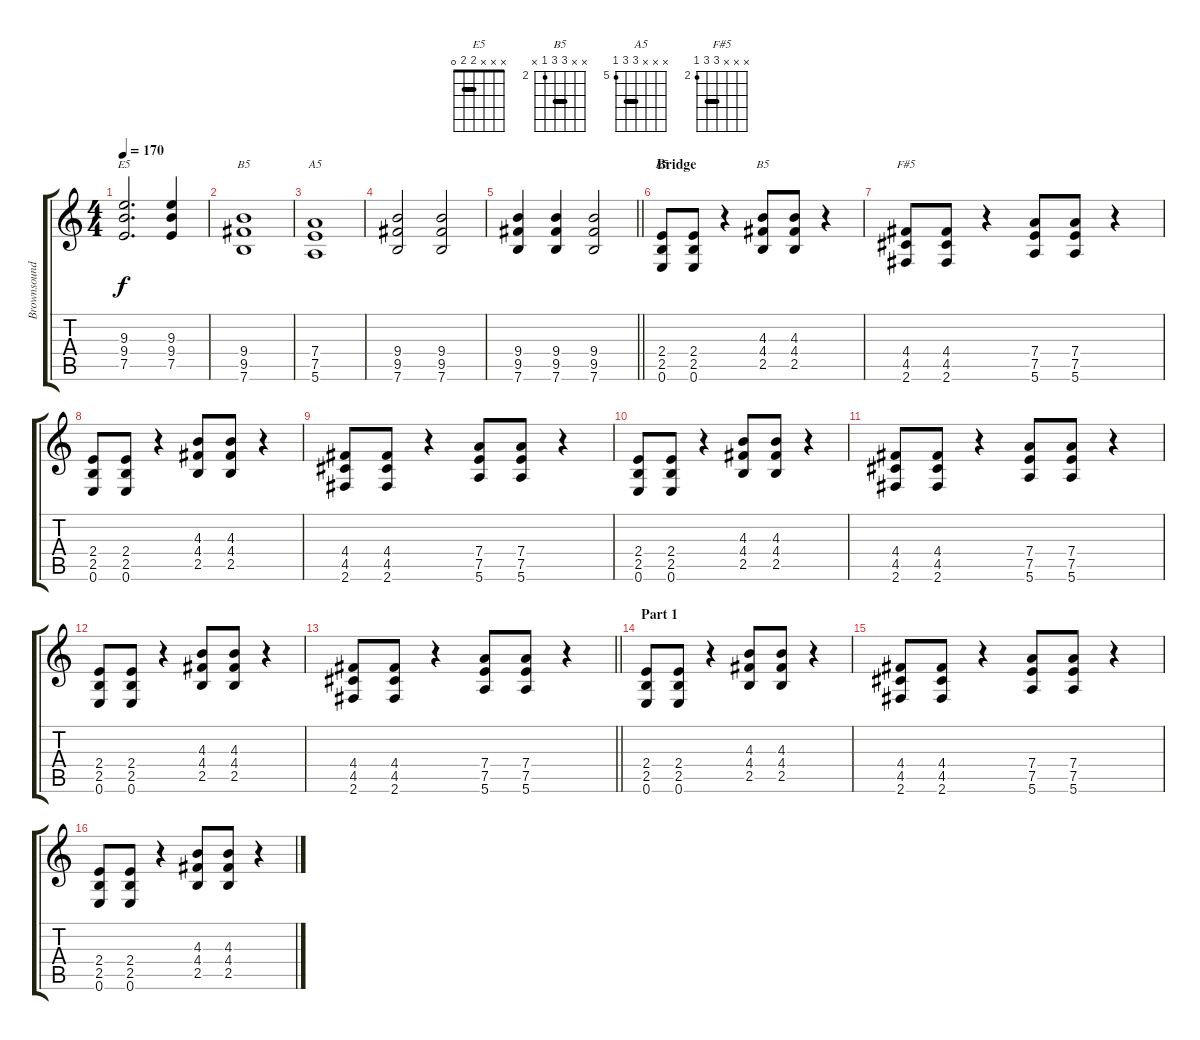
\track ("Brownsound (Lead-Guitar)" "Brownsound") {instrument overdrivenguitar}
\staff {score tabs}
\tuning (E4 B3 G3 D3 A2 E2) {hide}
\chord ("E5" x x 9 9 7 x) {firstfret 7 barre 9}
\chord ("B5" x x x 9 9 7) {firstfret 7 barre 9}
\chord ("A5" x x x 7 7 5) {firstfret 5 barre 7}
\chord ("E5" x x x 2 2 0) {barre 2}
\chord ("B5" x x 4 4 2 x) {firstfret 2 barre 4}
\chord ("F#5" x x x 4 4 2) {firstfret 2 barre 4}
\ts (4 4)
\tempo 170
\clef g2
\ks c
(9.3 9.4 7.5).2{d ch "E5" dy f} (9.3 9.4 7.5).4 |
(9.4 9.5 7.6).1{ch "B5"} |
(7.4 7.5 5.6).1{ch "A5"} |
(9.4 9.5 7.6).2 (9.4 9.5 7.6).2 |
\barLineRight lightlight
(9.4 9.5 7.6).4 (9.4 9.5 7.6).4 (9.4 9.5 7.6).2 |
\section ("" "Bridge")
(2.4 2.5 0.6).8{ch "E5"} (2.4 2.5 0.6).8 r.4 (4.3 4.4 2.5).8{ch "B5"} (4.3 4.4 2.5).8 r.4 |
(4.4 4.5 2.6).8{ch "F#5"} (4.4 4.5 2.6).8 r.4 (7.4 7.5 5.6).8 (7.4 7.5 5.6).8 r.4 |
(2.4 2.5 0.6).8 (2.4 2.5 0.6).8 r.4 (4.3 4.4 2.5).8 (4.3 4.4 2.5).8 r.4 |
(4.4 4.5 2.6).8 (4.4 4.5 2.6).8 r.4 (7.4 7.5 5.6).8 (7.4 7.5 5.6).8 r.4 |
(2.4 2.5 0.6).8 (2.4 2.5 0.6).8 r.4 (4.3 4.4 2.5).8 (4.3 4.4 2.5).8 r.4 |
(4.4 4.5 2.6).8 (4.4 4.5 2.6).8 r.4 (7.4 7.5 5.6).8 (7.4 7.5 5.6).8 r.4 |
(2.4 2.5 0.6).8 (2.4 2.5 0.6).8 r.4 (4.3 4.4 2.5).8 (4.3 4.4 2.5).8 r.4 |
\barLineRight lightlight
(4.4 4.5 2.6).8 (4.4 4.5 2.6).8 r.4 (7.4 7.5 5.6).8 (7.4 7.5 5.6).8 r.4 |
\section ("" "Part 1")
(2.4 2.5 0.6).8 (2.4 2.5 0.6).8 r.4 (4.3 4.4 2.5).8 (4.3 4.4 2.5).8 r.4 |
(4.4 4.5 2.6).8 (4.4 4.5 2.6).8 r.4 (7.4 7.5 5.6).8 (7.4 7.5 5.6).8 r.4 |
(2.4 2.5 0.6).8 (2.4 2.5 0.6).8 r.4 (4.3 4.4 2.5).8 (4.3 4.4 2.5).8 r.4
